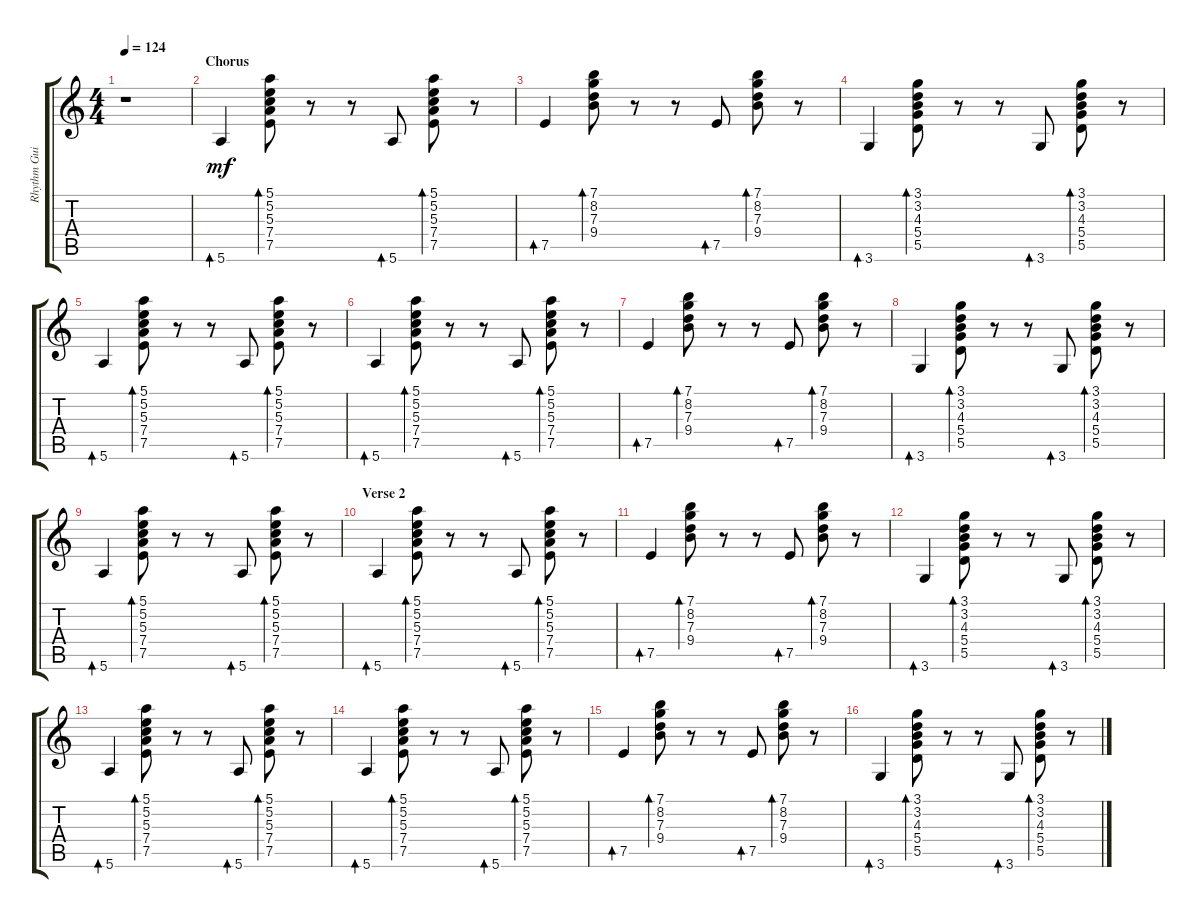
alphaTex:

\track ("Rhythm Guitar" "Rhythm Gui") {instrument electricguitarclean}
\staff {score tabs}
\tuning (E4 B3 G3 D3 A2 E2) {hide}
\ts (4 4)
\tempo 124
\clef g2
\ks c
r.1{dy mf} |
\section ("" "Chorus")
5.6.4{bd 30} (5.1 5.2 5.3 7.4 7.5).8{bd 30} r.8 r.8 5.6.8{bd 30} (5.1 5.2 5.3 7.4 7.5).8{bd 30} r.8 |
7.5.4{bd 30} (7.1 8.2 7.3 9.4).8{bd 30} r.8 r.8 7.5.8{bd 30} (7.1 8.2 7.3 9.4).8{bd 30} r.8 |
3.6.4{bd 30} (3.1 3.2 4.3 5.4 5.5).8{bd 30} r.8 r.8 3.6.8{bd 30} (3.1 3.2 4.3 5.4 5.5).8{bd 30} r.8 |
5.6.4{bd 30} (5.1 5.2 5.3 7.4 7.5).8{bd 30} r.8 r.8 5.6.8{bd 30} (5.1 5.2 5.3 7.4 7.5).8{bd 30} r.8 |
5.6.4{bd 30} (5.1 5.2 5.3 7.4 7.5).8{bd 30} r.8 r.8 5.6.8{bd 30} (5.1 5.2 5.3 7.4 7.5).8{bd 30} r.8 |
7.5.4{bd 30} (7.1 8.2 7.3 9.4).8{bd 30} r.8 r.8 7.5.8{bd 30} (7.1 8.2 7.3 9.4).8{bd 30} r.8 |
3.6.4{bd 30} (3.1 3.2 4.3 5.4 5.5).8{bd 30} r.8 r.8 3.6.8{bd 30} (3.1 3.2 4.3 5.4 5.5).8{bd 30} r.8 |
5.6.4{bd 30} (5.1 5.2 5.3 7.4 7.5).8{bd 30} r.8 r.8 5.6.8{bd 30} (5.1 5.2 5.3 7.4 7.5).8{bd 30} r.8 |
\section ("" "Verse 2")
5.6.4{bd 30} (5.1 5.2 5.3 7.4 7.5).8{bd 30} r.8 r.8 5.6.8{bd 30} (5.1 5.2 5.3 7.4 7.5).8{bd 30} r.8 |
7.5.4{bd 30} (7.1 8.2 7.3 9.4).8{bd 30} r.8 r.8 7.5.8{bd 30} (7.1 8.2 7.3 9.4).8{bd 30} r.8 |
3.6.4{bd 30} (3.1 3.2 4.3 5.4 5.5).8{bd 30} r.8 r.8 3.6.8{bd 30} (3.1 3.2 4.3 5.4 5.5).8{bd 30} r.8 |
5.6.4{bd 30} (5.1 5.2 5.3 7.4 7.5).8{bd 30} r.8 r.8 5.6.8{bd 30} (5.1 5.2 5.3 7.4 7.5).8{bd 30} r.8 |
5.6.4{bd 30} (5.1 5.2 5.3 7.4 7.5).8{bd 30} r.8 r.8 5.6.8{bd 30} (5.1 5.2 5.3 7.4 7.5).8{bd 30} r.8 |
7.5.4{bd 30} (7.1 8.2 7.3 9.4).8{bd 30} r.8 r.8 7.5.8{bd 30} (7.1 8.2 7.3 9.4).8{bd 30} r.8 |
3.6.4{bd 30} (3.1 3.2 4.3 5.4 5.5).8{bd 30} r.8 r.8 3.6.8{bd 30} (3.1 3.2 4.3 5.4 5.5).8{bd 30} r.8
